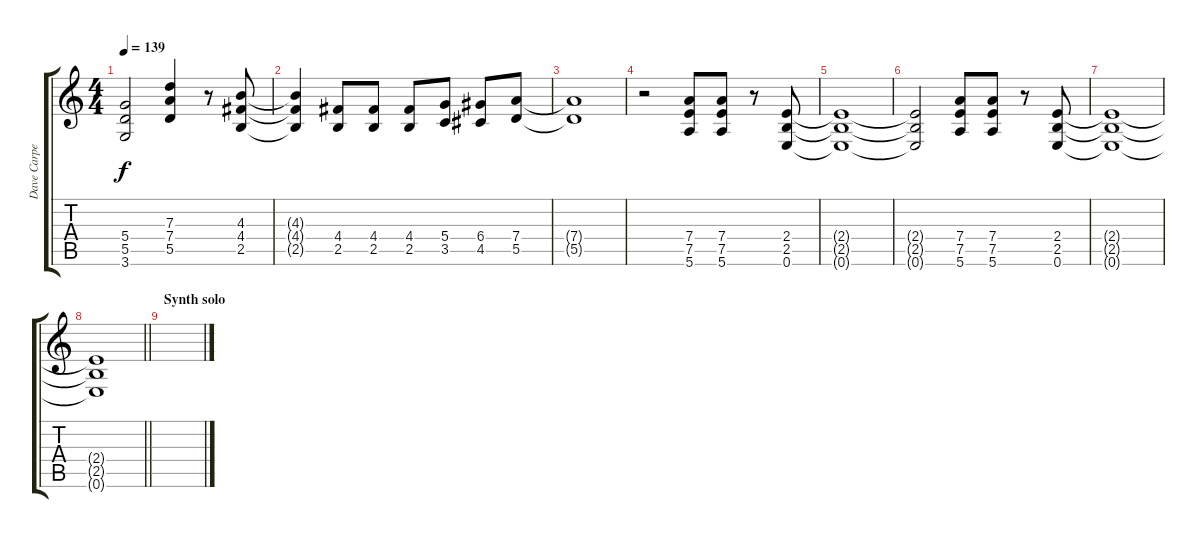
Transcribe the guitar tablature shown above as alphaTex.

\track ("Dave Carpenter" "Dave Carpe") {instrument overdrivenguitar}
\staff {score tabs}
\tuning (E4 B3 G3 D3 A2 E2) {hide}
\ts (4 4)
\tempo 139
\clef g2
\ks c
(5.4 5.5 3.6).2{dy f} (7.3 7.4 5.5).4 r.8 (4.3 4.4 2.5).8 |
(4.3{t} 4.4{t} 2.5{t}).4 (4.4 2.5).8 (4.4 2.5).8 (4.4 2.5).8 (5.4 3.5).8 (6.4 4.5).8 (7.4 5.5).8 |
(7.4{t} 5.5{t}).1 |
r.2 (7.4 7.5 5.6).8 (7.4 7.5 5.6).8 r.8 (2.4 2.5 0.6).8 |
(2.4{t} 2.5{t} 0.6{t}).1 |
(2.4{t} 2.5{t} 0.6{t}).2 (7.4 7.5 5.6).8 (7.4 7.5 5.6).8 r.8 (2.4 2.5 0.6).8 |
(2.4{t} 2.5{t} 0.6{t}).1 |
\barLineRight lightlight
(2.4{t} 2.5{t} 0.6{t}).1 |
\section ("" "Synth solo")
